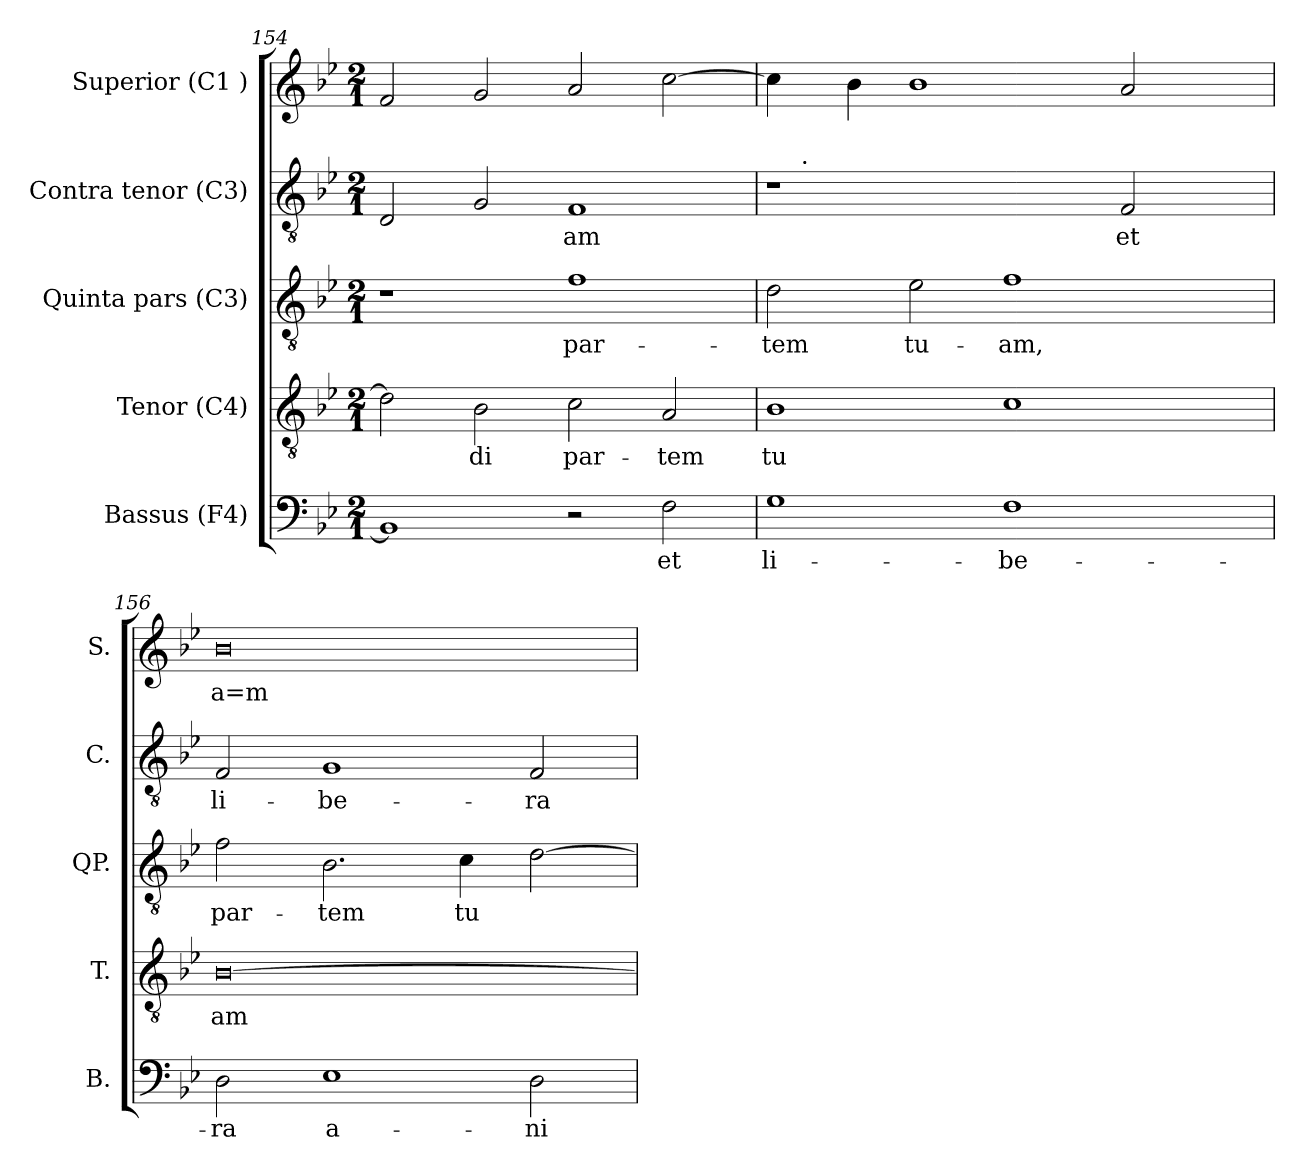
**kern	**text	**kern	**text	**kern	**text	**kern	**text	**kern	**text
*part5	*part5	*part4	*part4	*part3	*part3	*part2	*part2	*part1	*part1
*staff5	*staff5	*staff4	*staff4	*staff3	*staff3	*staff2	*staff2	*staff1	*staff1
*I"Bassus (F4)	*	*I"Tenor (C4)	*	*I"Quinta pars (C3)	*	*I"Contra tenor (C3)	*	*I"Superior (C1 )	*
*I'B.	*	*I'T.	*	*I'QP.	*	*I'C.	*	*I'S.	*
*clefF4	*	*clefGv2	*	*clefGv2	*	*clefGv2	*	*clefG2	*
*k[b-e-]	*	*k[b-e-]	*	*k[b-e-]	*	*k[b-e-]	*	*k[b-e-]	*
*B-:	*	*B-:	*	*B-:	*	*B-:	*	*B-:	*
*M2/1	*	*M2/1	*	*M2/1	*	*M2/1	*	*M2/1	*
=154	=154	=154	=154	=154	=154	=154	=154	=154	=154
!	!LO:LY:b:rj	!	!LO:LY:b:rj	!	!	!	!LO:LY:b:rj	!	!LO:LY:b:rj
1BB-]	.	2d\]	--	1r	.	2D/	--	2f/	--
!	!	!	!LO:LY:b:rj	!	!	!	!LO:LY:b:rj	!	!LO:LY:b:rj
.	.	2B-\	-di	.	.	2G/	--	2g/	--
!	!	!	!LO:LY:b:rj	!	!LO:LY:b:rj	!	!LO:LY:b:rj	!	!LO:LY:b:rj
2r	.	2c\	par-	1f	par-	1F	-am	2a/	--
!	!LO:LY:b:rj	!	!LO:LY:b:rj	!	!	!	!	!	!LO:LY:b:rj
2F\	et	2A/	-tem	.	.	.	.	[>2cc\	--
=155	=155	=155	=155	=155	=155	=155	=155	=155	=155
!	!LO:LY:b:rj	!	!LO:LY:b:rj	!	!LO:LY:b:rj	!	!	!	!LO:LY:b:rj
*	*	*	*	*	*	*^	*	*	*
1G	li-	1B-	tu-	2d\	-tem	1r	16.ryy	.	4cc\]	--
!	!	!	!	!	!	!	!LO:TX:a:t=.	!	!	!
.	.	.	.	.	.	.	1ryy	.	.	.
!	!	!	!	!	!	!	!	!	!	!LO:LY:b:rj
.	.	.	.	.	.	.	.	.	4b-\	--
!	!	!	!	!	!LO:LY:b:rj	!	!	!	!	!LO:LY:b:rj
.	.	.	.	2e-\	tu-	.	.	.	1b-	--
!	!LO:LY:b:rj	!	!LO:LY:b:rj	!	!LO:LY:b:rj	!	!	!	!	!
1F	-be-	1c	--	1f	-am,	2ryy	.	.	.	.
.	.	.	.	.	.	.	2ryy	.	.	.
!	!	!	!	!	!	!	!	!LO:LY:b:rj	!	!LO:LY:b:rj
.	.	.	.	.	.	2F/	.	et	2a/	--
.	.	.	.	.	.	.	4ryy	.	.	.
.	.	.	.	.	.	.	8ryy	.	.	.
.	.	.	.	.	.	.	32ryy	.	.	.
!!LO:LB:g=z
=156	=156	=156	=156	=156	=156	=156	=156	=156	=156	=156
!	!LO:LY:b:rj	!	!LO:LY:b:rj	!	!LO:LY:b:rj	!	!	!LO:LY:b:rj	!	!LO:LY:b:rj
*	*	*	*	*	*	*v	*v	*	*	*
2D\	-ra	[>0B-	-am	2f\	par-	2F/	li-	0b-	-a=m
!	!LO:LY:b:rj	!	!	!	!LO:LY:b:rj	!	!LO:LY:b:rj	!	!
1E-	a-	.	.	2.B-\	-tem	1G	-be-	.	.
!	!	!	!	!	!LO:LY:b:rj	!	!	!	!
.	.	.	.	4c\	tu-	.	.	.	.
!	!LO:LY:b:rj	!	!	!	!LO:LY:b:rj	!	!LO:LY:b:rj	!	!
2D\	-ni-	.	.	[>2d\	--	2F/	-ra	.	.
=	=	=	=	=	=	=	=	=	=
*-	*-	*-	*-	*-	*-	*-	*-	*-	*-
